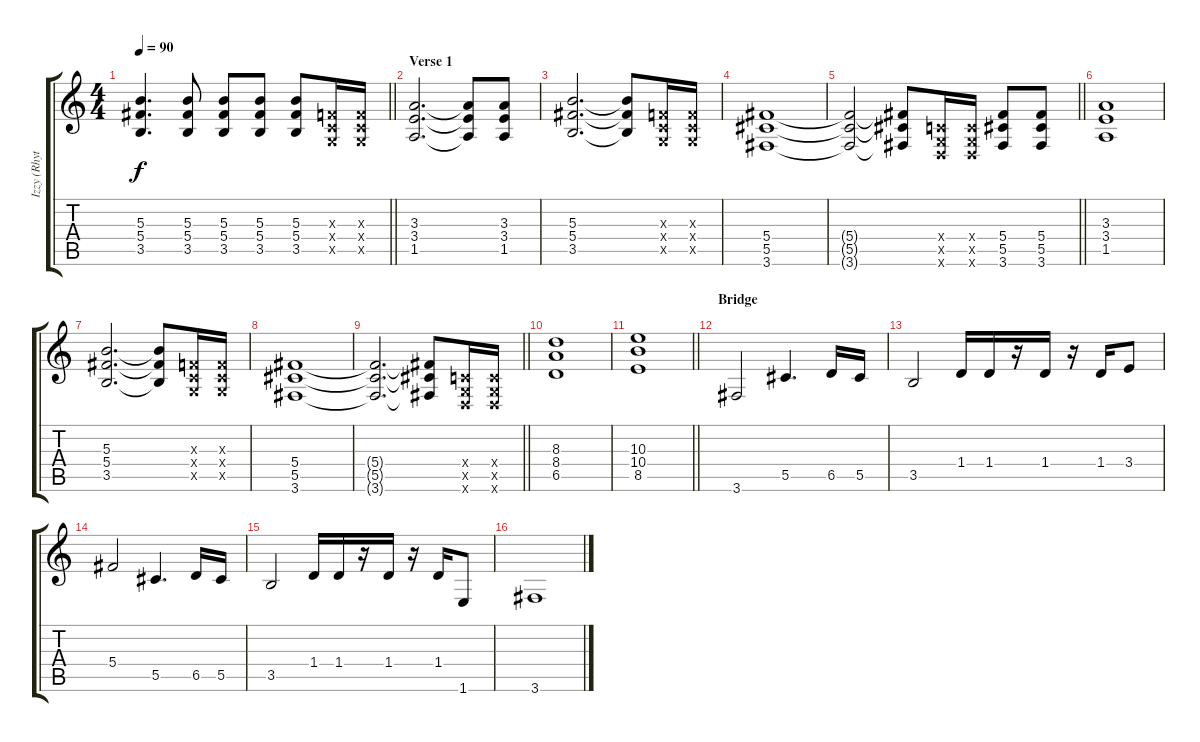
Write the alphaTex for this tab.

\track ("Izzy (Rhythm Guitar)" "Izzy (Rhyt") {instrument overdrivenguitar}
\staff {score tabs}
\tuning (Eb4 Bb3 Gb3 Db3 Ab2 Eb2) {hide}
\ts (4 4)
\tempo 90
\clef g2
\barLineRight lightlight
\ks c
(5.3{t} 5.4{t} 3.5{t}).4{d dy f} (5.3 5.4 3.5).8 (5.3 5.4 3.5).8 (5.3 5.4 3.5).8 (5.3 5.4 3.5).8 (-1.3{x} -1.4{x} -1.5{x}).16 (-1.3{x} -1.4{x} -1.5{x}).16 |
\section ("" "Verse 1")
(3.3 3.4 1.5).2{d} (3.3{t} 3.4{t} 1.5{t}).8 (3.3 3.4 1.5).8 |
(5.3 5.4 3.5).2{d} (5.3{t} 5.4{t} 3.5{t}).8 (-1.3{x} -1.4{x} -1.5{x}).16 (-1.3{x} -1.4{x} -1.5{x}).16 |
(5.4 5.5 3.6).1 |
\barLineRight lightlight
(5.4{t} 5.5{t} 3.6{t}).2 (5.4{t} 5.5{t} 3.6{t}).8 (-1.4{x} -1.5{x} -1.6{x}).16 (-1.4{x} -1.5{x} -1.6{x}).16 (5.4 5.5 3.6).8 (5.4 5.5 3.6).8 |
(3.3 3.4 1.5).1 |
(5.3 5.4 3.5).2{d} (5.3{t} 5.4{t} 3.5{t}).8 (-1.3{x} -1.4{x} -1.5{x}).16 (-1.3{x} -1.4{x} -1.5{x}).16 |
(5.4 5.5 3.6).1 |
\barLineRight lightlight
(5.4{t} 5.5{t} 3.6{t}).2{d} (5.4{t} 5.5{t} 3.6{t}).8 (-1.4{x} -1.5{x} -1.6{x}).16 (-1.4{x} -1.5{x} -1.6{x}).16 |
(8.3 8.4 6.5).1 |
\barLineRight lightlight
(10.3 10.4 8.5).1 |
\section ("" "Bridge")
3.6.2 5.5.4{d} 6.5.16 5.5.16 |
3.5.2 1.4.16 1.4.16 r.16 1.4.16 r.16 1.4.16 3.4.8 |
5.4.2 5.5.4{d} 6.5.16 5.5.16 |
3.5.2 1.4.16 1.4.16 r.16 1.4.16 r.16 1.4.16 1.6.8 |
3.6.1
